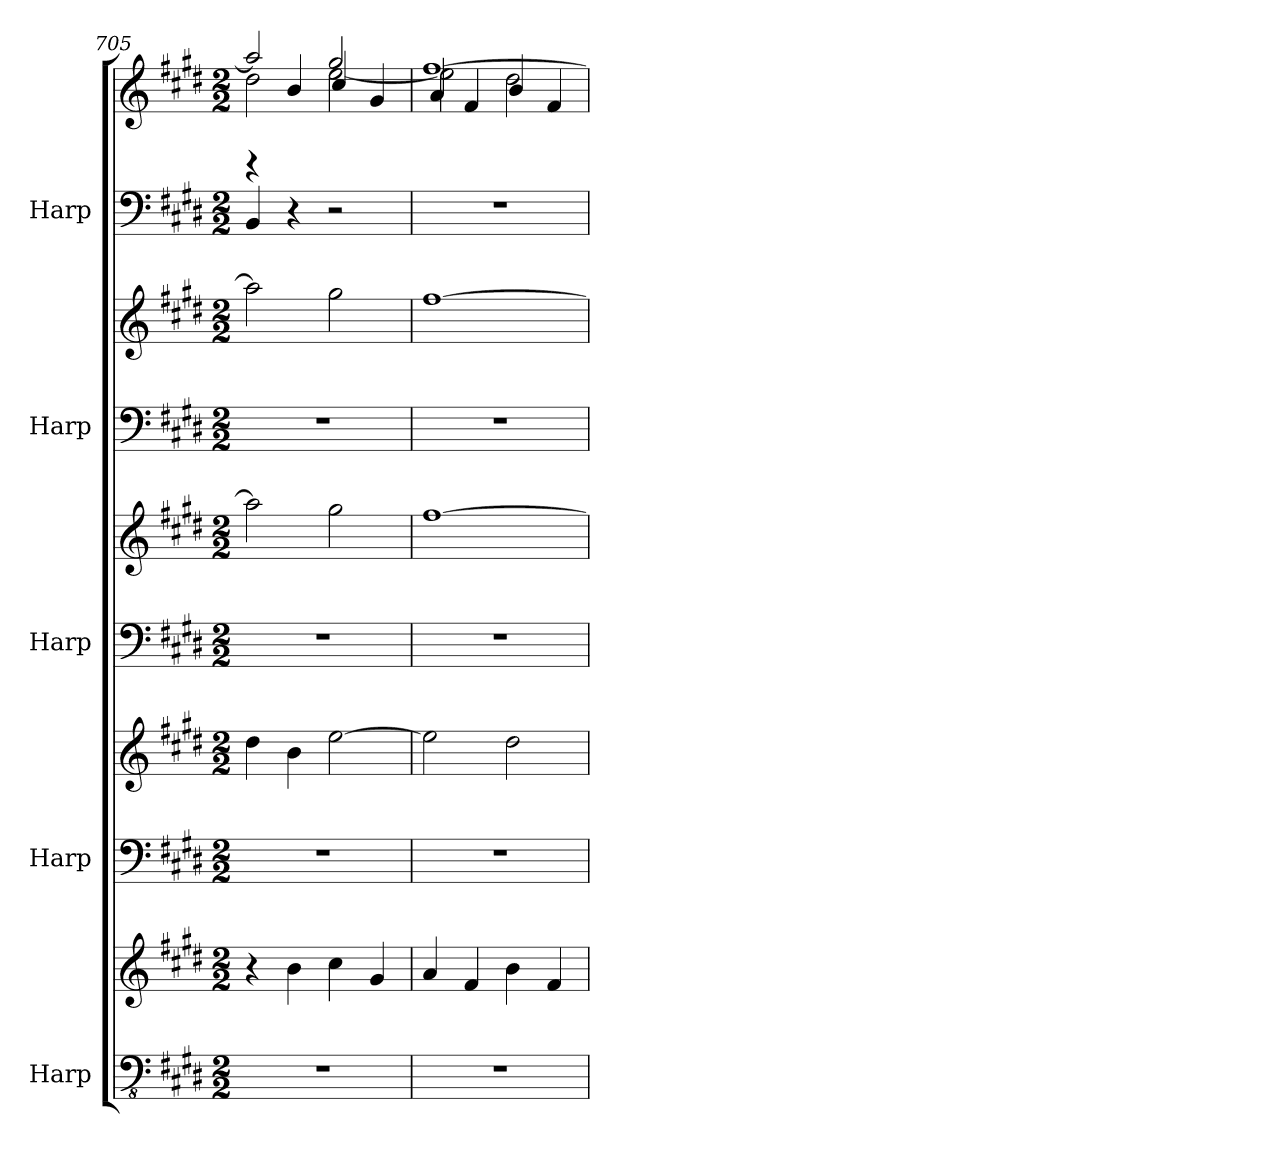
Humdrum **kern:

**kern	**kern	**kern	**kern	**kern	**kern	**kern	**kern	**kern	**kern
*part5	*part5	*part4	*part4	*part3	*part3	*part2	*part2	*part1	*part1
*staff10	*staff9	*staff8	*staff7	*staff6	*staff5	*staff4	*staff3	*staff2	*staff1
*I"Harp	*	*I"Harp	*	*I"Harp	*	*I"Harp	*	*I"Harp	*
*I'Hp	*	*I'Hp	*	*I'Hp	*	*I'Hp	*	*I'Hp	*
*clefFv4	*clefG2	*clefF4	*clefG2	*clefF4	*clefG2	*clefF4	*clefG2	*clefF4	*clefG2
*k[f#c#g#d#]	*k[f#c#g#d#]	*k[f#c#g#d#]	*k[f#c#g#d#]	*k[f#c#g#d#]	*k[f#c#g#d#]	*k[f#c#g#d#]	*k[f#c#g#d#]	*k[f#c#g#d#]	*k[f#c#g#d#]
*M2/2	*M2/2	*M2/2	*M2/2	*M2/2	*M2/2	*M2/2	*M2/2	*M2/2	*M2/2
=705	=705	=705	=705	=705	=705	=705	=705	=705	=705
*	*	*	*	*	*	*	*	*	*^
*	*	*	*	*	*	*	*	*	*	*^
1r	4r	1r	4dd#\	1r	2aa\]	1r	2aa\]	4BB/	2aa/]	2dd#\	4rBB
.	4b\	.	4b\	.	.	.	.	4r	.	.	4b/
.	4cc#\	.	[2ee\	.	2gg#\	.	2gg#\	2r	2gg#/	[2ee\	4cc#/
.	4g#/	.	.	.	.	.	.	.	.	.	4g#/
=706	=706	=706	=706	=706	=706	=706	=706	=706	=706	=706	=706
1r	4a/	1r	2ee\]	1r	[1ff#	1r	[1ff#	1r	[1ff#	2ee\]	4a/
.	4f#/	.	.	.	.	.	.	.	.	.	4f#/
.	4b\	.	2dd#\	.	.	.	.	.	.	2dd#\	4b/
.	4f#/	.	.	.	.	.	.	.	.	.	4f#/
*	*	*	*	*	*	*	*	*	*v	*v	*v
=	=	=	=	=	=	=	=	=	=
*-	*-	*-	*-	*-	*-	*-	*-	*-	*-
